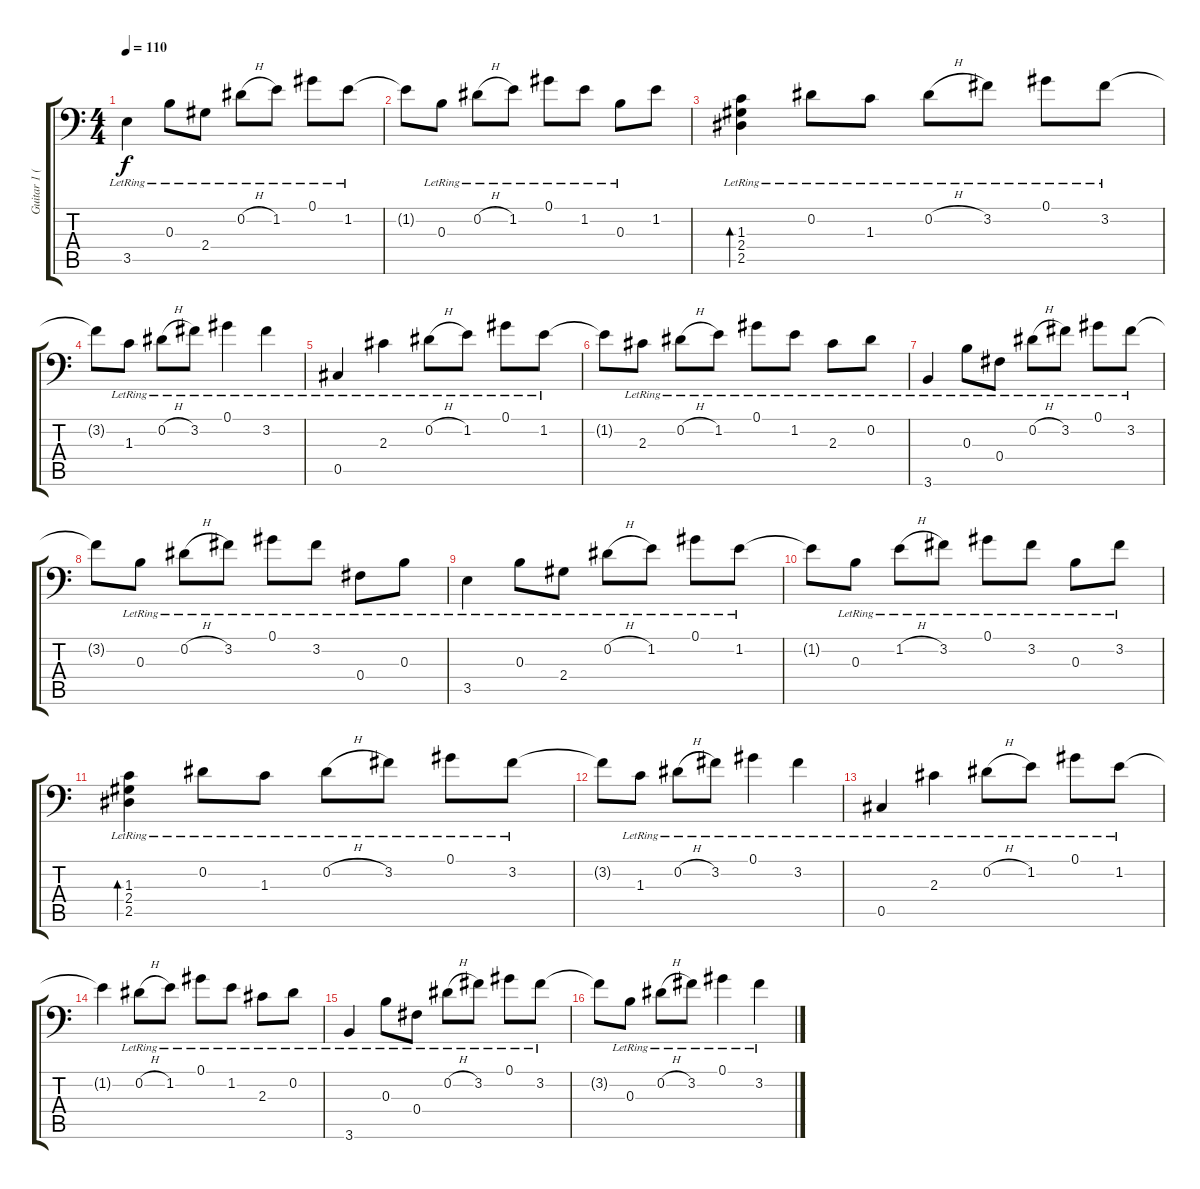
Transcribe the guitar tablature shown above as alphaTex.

\track ("Guitar 1 (Clean)" "Guitar 1 (") {instrument electricguitarjazz}
\staff {score tabs}
\tuning (Ab3 Eb3 B2 Gb2 Db2 Ab1) {hide}
\ts (4 4)
\tempo 110
\clef f4
\ks c
3.5{lr}.4{dy f} 0.3{lr}.8 2.4{lr}.8 0.2{h lr}.8 1.2{lr}.8 0.1{lr}.8 1.2{lr}.8 |
1.2{t}.8 0.3{lr}.8 0.2{h lr}.8 1.2{lr}.8 0.1{lr}.8 1.2{lr}.8 0.3{lr}.8 1.2.8 |
(1.3{lr} 2.4{lr} 2.5{lr}).4{bd 60} 0.2{lr}.8 1.3{lr}.8 0.2{h lr}.8 3.2{lr}.8 0.1{lr}.8 3.2{lr}.8 |
3.2{t}.8 1.3{lr}.8 0.2{h lr}.8 3.2{lr}.8 0.1{lr}.4 3.2{lr}.4 |
0.5{lr}.4 2.3{lr}.4 0.2{h lr}.8 1.2{lr}.8 0.1{lr}.8 1.2{lr}.8 |
1.2{t}.8 2.3{lr}.8 0.2{h lr}.8 1.2{lr}.8 0.1{lr}.8 1.2{lr}.8 2.3{lr}.8 0.2{lr}.8 |
3.6{lr}.4 0.3{lr}.8 0.4{lr}.8 0.2{h lr}.8 3.2{lr}.8 0.1{lr}.8 3.2{lr}.8 |
3.2{t}.8 0.3{lr}.8 0.2{h lr}.8 3.2{lr}.8 0.1{lr}.8 3.2{lr}.8 0.4{lr}.8 0.3{lr}.8 |
3.5{lr}.4 0.3{lr}.8 2.4{lr}.8 0.2{h lr}.8 1.2{lr}.8 0.1{lr}.8 1.2{lr}.8 |
1.2{t}.8 0.3{lr}.8 1.2{h lr}.8 3.2{lr}.8 0.1{lr}.8 3.2{lr}.8 0.3{lr}.8 3.2{lr}.8 |
(1.3{lr} 2.4{lr} 2.5{lr}).4{bd 60} 0.2{lr}.8 1.3{lr}.8 0.2{h lr}.8 3.2{lr}.8 0.1{lr}.8 3.2{lr}.8 |
3.2{t}.8 1.3{lr}.8 0.2{h lr}.8 3.2{lr}.8 0.1{lr}.4 3.2{lr}.4 |
0.5{lr}.4 2.3{lr}.4 0.2{h lr}.8 1.2{lr}.8 0.1{lr}.8 1.2{lr}.8 |
1.2{t}.4 0.2{h lr}.8 1.2{lr}.8 0.1{lr}.8 1.2{lr}.8 2.3{lr}.8 0.2{lr}.8 |
3.6{lr}.4 0.3{lr}.8 0.4{lr}.8 0.2{h lr}.8 3.2{lr}.8 0.1{lr}.8 3.2{lr}.8 |
3.2{t}.8 0.3{lr}.8 0.2{h lr}.8 3.2{lr}.8 0.1{lr}.4 3.2{lr}.4
